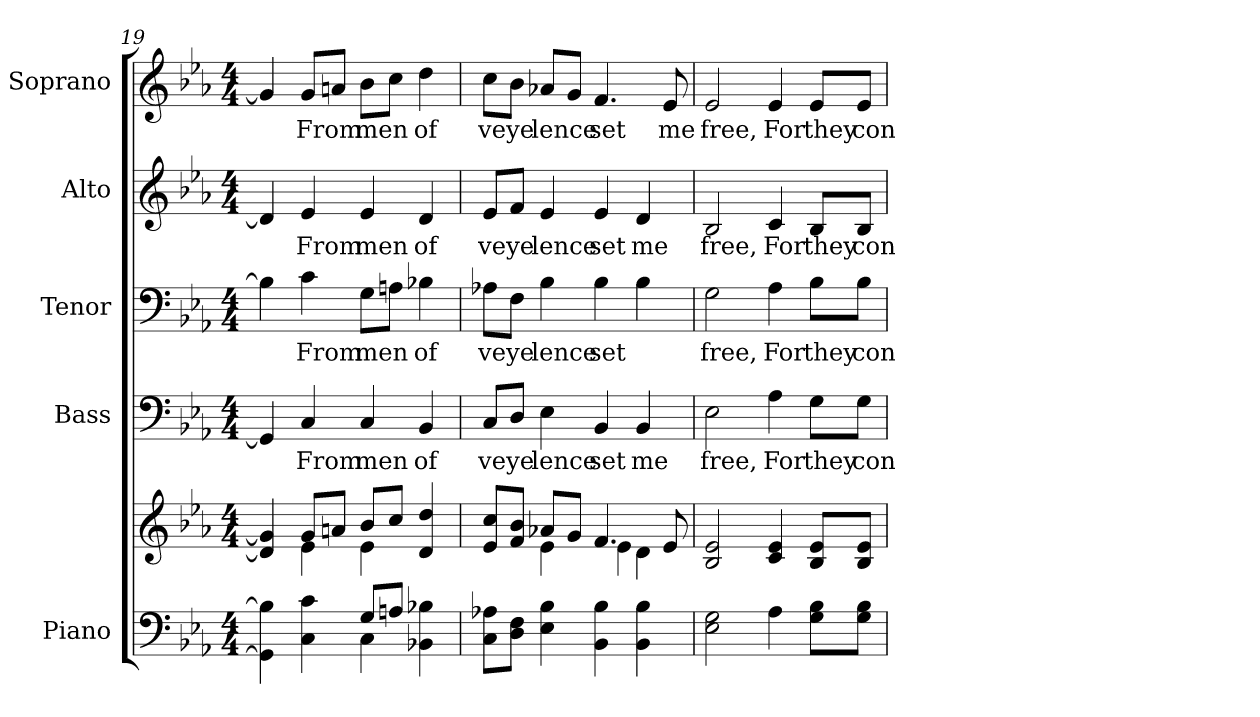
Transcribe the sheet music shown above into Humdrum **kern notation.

**kern	**kern	**kern	**text	**kern	**text	**kern	**text	**kern	**text
*part5	*part5	*part4	*part4	*part3	*part3	*part2	*part2	*part1	*part1
*staff6	*staff5	*staff4	*staff4	*staff3	*staff3	*staff2	*staff2	*staff1	*staff1
*I"Piano	*	*I"Bass	*	*I"Tenor	*	*I"Alto	*	*I"Soprano	*
*I'Pno.	*	*I'B.	*	*I'T.	*	*I'A.	*	*I'S.	*
*clefF4	*clefG2	*clefF4	*	*clefF4	*	*clefG2	*	*clefG2	*
*k[b-e-a-]	*k[b-e-a-]	*k[b-e-a-]	*	*k[b-e-a-]	*	*k[b-e-a-]	*	*k[b-e-a-]	*
*E-:	*E-:	*E-:	*	*E-:	*	*E-:	*	*E-:	*
*M4/4	*M4/4	*M4/4	*	*M4/4	*	*M4/4	*	*M4/4	*
=19	=19	=19	=19	=19	=19	=19	=19	=19	=19
*^	*^	*	*	*	*	*	*	*	*
4GGi\] 4Bi]	2ryy	4di/] 4gi]	4ryy	4GGi/]	.	4Bi\]	.	4di/]	.	4gi/]	.
!	!	!	!	!	!LO:LY:b:color=#000000	!	!	!	!	!	!
!	!	!	!	!	!	!	!LO:LY:b:color=#000000	!	!	!	!
!	!	!	!	!	!	!	!	!	!LO:LY:b:color=#000000	!	!
!	!	!	!	!	!	!	!	!	!	!	!LO:LY:b:color=#000000
4Ci\ 4ci	.	8gi/L	4e-i\	4Ci/	From	4ci\	From	4e-i/	From	8gi/L	From
.	.	8ani/J	.	.	.	.	.	.	.	8ani/J	.
!	!	!	!	!	!LO:LY:b:color=#000000	!	!	!	!	!	!
!	!	!	!	!	!	!	!LO:LY:b:color=#000000	!	!	!	!
!	!	!	!	!	!	!	!	!	!LO:LY:b:color=#000000	!	!
!	!	!	!	!	!	!	!	!	!	!	!LO:LY:b:color=#000000
8Gi/L	4Ci\	8b-i/L	4e-i\	4Ci/	men	8Gi\L	men	4e-i/	men	8b-i\L	men
8Ani/J	.	8cci/J	.	.	.	8Ani\J	.	.	.	8cci\J	.
!	!	!	!	!	!LO:LY:b:color=#000000	!	!	!	!	!	!
!	!	!	!	!	!	!	!LO:LY:b:color=#000000	!	!	!	!
!	!	!	!	!	!	!	!	!	!LO:LY:b:color=#000000	!	!
!	!	!	!	!	!	!	!	!	!	!	!LO:LY:b:color=#000000
4BB-Xi\ 4B-Xi	4ryy	4di/ 4ddi	4ryy	4BB-i/	of	4B-Xi\	of	4di/	of	4ddi\	of
*v	*v	*	*	*	*	*	*	*	*	*	*
=20	=20	=20	=20	=20	=20	=20	=20	=20	=20	=20
*^	*	*	*	*	*	*	*	*	*	*
!	!	!	!	!	!LO:LY:b:color=#000000	!	!	!	!	!	!
*v	*v	*	*	*	*	*	*	*	*	*	*
*^	*	*	*	*	*	*	*	*	*	*
!	!	!	!	!	!	!	!LO:LY:b:color=#000000	!	!	!	!
*v	*v	*	*	*	*	*	*	*	*	*	*
*^	*	*	*	*	*	*	*	*	*	*
!	!	!	!	!	!	!	!	!	!LO:LY:b:color=#000000	!	!
*v	*v	*	*	*	*	*	*	*	*	*	*
*^	*	*	*	*	*	*	*	*	*	*
!	!	!	!	!	!	!	!	!	!	!	!LO:LY:b:color=#000000
*v	*v	*	*	*	*	*	*	*	*	*	*
8Ci\ 8A-XiL	8e-i/ 8cciL	4ryy	8Ci/L	veye	8A-Xi\L	veye	8e-i/L	veye	8cci\L	veye
8Di\ 8FiJ	8fi/ 8b-iJ	.	8Di/J	.	8Fi\J	.	8fi/J	.	8b-i\J	.
!	!	!	!	!LO:LY:b:color=#000000	!	!	!	!	!	!
!	!	!	!	!	!	!LO:LY:b:color=#000000	!	!	!	!
!	!	!	!	!	!	!	!	!LO:LY:b:color=#000000	!	!
!	!	!	!	!	!	!	!	!	!	!LO:LY:b:color=#000000
4E-i\ 4B-i	8a-Xi/L	4e-i\	4E-i\	lence	4B-i\	lence	4e-i/	lence	8a-Xi/L	lence
.	8gi/J	.	.	.	.	.	.	.	8gi/J	.
!	!	!	!	!LO:LY:b:color=#000000	!	!	!	!	!	!
!	!	!	!	!	!	!LO:LY:b:color=#000000	!	!	!	!
!	!	!	!	!	!	!	!	!LO:LY:b:color=#000000	!	!
!	!	!	!	!	!	!	!	!	!	!LO:LY:b:color=#000000
4BB-i\ 4B-i	4.fi/	4e-i\	4BB-i/	set	4B-i\	set	4e-i/	set	4.fi/	set
!	!	!	!	!LO:LY:b:color=#000000	!	!	!	!	!	!
!	!	!	!	!	!	!	!	!LO:LY:b:color=#000000	!	!
4BB-i\ 4B-i	.	4di\	4BB-i/	me	4B-i\	.	4di/	me	.	.
!	!	!	!	!	!	!	!	!	!	!LO:LY:b:color=#000000
.	8e-i/	.	.	.	.	.	.	.	8e-i/	me
*	*v	*v	*	*	*	*	*	*	*	*
!!LO:PB:g=z
=21	=21	=21	=21	=21	=21	=21	=21	=21	=21
!	!	!	!LO:LY:b:color=#000000	!	!	!	!	!	!
!	!	!	!	!	!LO:LY:b:color=#000000	!	!	!	!
!	!	!	!	!	!	!	!LO:LY:b:color=#000000	!	!
!	!	!	!	!	!	!	!	!	!LO:LY:b:color=#000000
2E-i\ 2Gi	2B-i/ 2e-i	2E-i\	free,	2Gi\	free,	2B-i/	free,	2e-i/	free,
!	!	!	!LO:LY:b:color=#000000	!	!	!	!	!	!
!	!	!	!	!	!LO:LY:b:color=#000000	!	!	!	!
!	!	!	!	!	!	!	!LO:LY:b:color=#000000	!	!
!	!	!	!	!	!	!	!	!	!LO:LY:b:color=#000000
4A-i\	4ci/ 4e-i	4A-i\	For	4A-i\	For	4ci/	For	4e-i/	For
!	!	!	!LO:LY:b:color=#000000	!	!	!	!	!	!
!	!	!	!	!	!LO:LY:b:color=#000000	!	!	!	!
!	!	!	!	!	!	!	!LO:LY:b:color=#000000	!	!
!	!	!	!	!	!	!	!	!	!LO:LY:b:color=#000000
8Gi\ 8B-iL	8B-i/ 8e-iL	8Gi\L	they	8B-i\L	they	8B-i/L	they	8e-i/L	they
!	!	!	!LO:LY:b:color=#000000	!	!	!	!	!	!
!	!	!	!	!	!LO:LY:b:color=#000000	!	!	!	!
!	!	!	!	!	!	!	!LO:LY:b:color=#000000	!	!
!	!	!	!	!	!	!	!	!	!LO:LY:b:color=#000000
8Gi\ 8B-iJ	8B-i/ 8e-iJ	8Gi\J	con-	8B-i\J	con-	8B-i/J	con-	8e-i/J	con-
=	=	=	=	=	=	=	=	=	=
*-	*-	*-	*-	*-	*-	*-	*-	*-	*-
